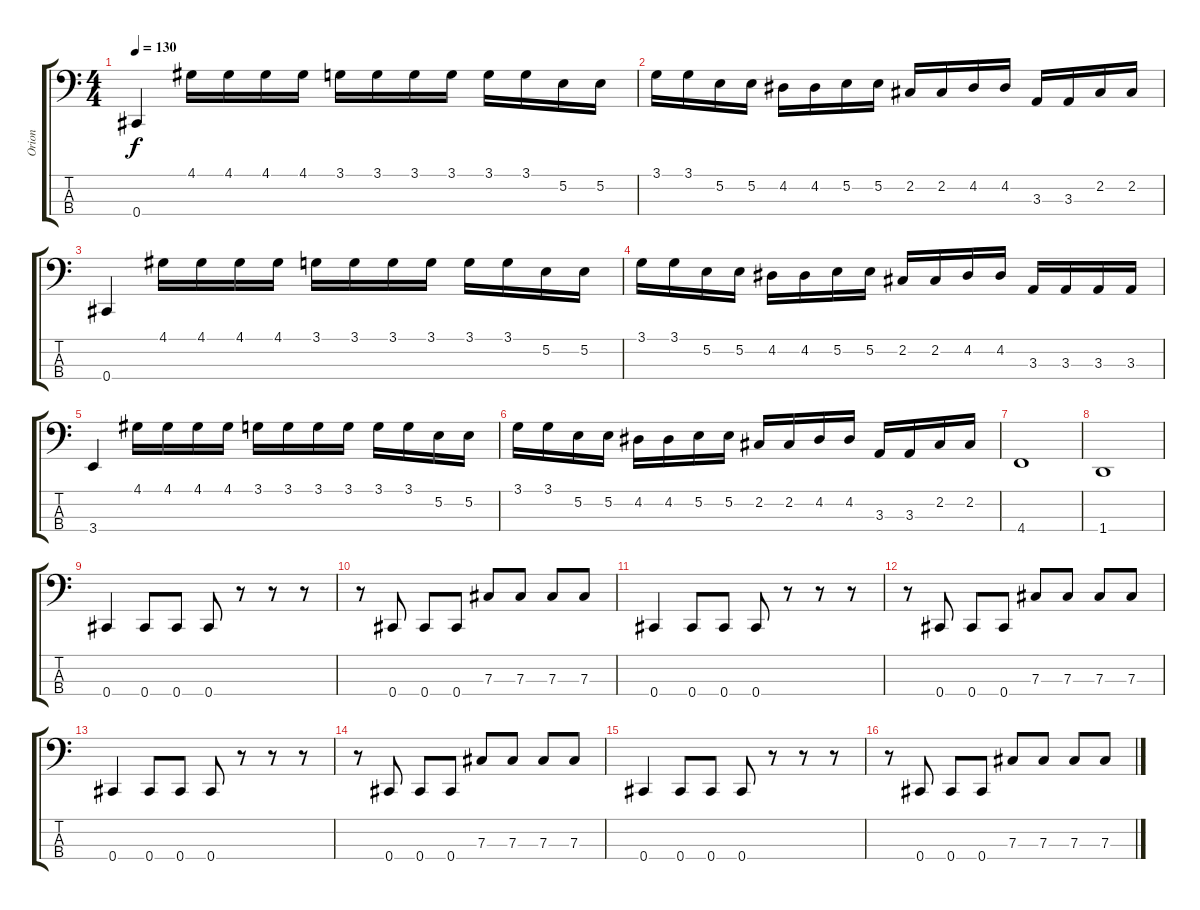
\track ("Orion" "Orion") {instrument electricbassfinger}
\staff {score tabs}
\tuning (E2 B1 Gb1 Db1) {hide}
\ts (4 4)
\tempo 130
\clef f4
\ks c
0.4.4{dy f} 4.1.16 4.1.16 4.1.16 4.1.16 3.1.16 3.1.16 3.1.16 3.1.16 3.1.16 3.1.16 5.2.16 5.2.16 |
3.1.16 3.1.16 5.2.16 5.2.16 4.2.16 4.2.16 5.2.16 5.2.16 2.2.16 2.2.16 4.2.16 4.2.16 3.3.16 3.3.16 2.2.16 2.2.16 |
0.4.4 4.1.16 4.1.16 4.1.16 4.1.16 3.1.16 3.1.16 3.1.16 3.1.16 3.1.16 3.1.16 5.2.16 5.2.16 |
3.1.16 3.1.16 5.2.16 5.2.16 4.2.16 4.2.16 5.2.16 5.2.16 2.2.16 2.2.16 4.2.16 4.2.16 3.3.16 3.3.16 3.3.16 3.3.16 |
3.4.4 4.1.16 4.1.16 4.1.16 4.1.16 3.1.16 3.1.16 3.1.16 3.1.16 3.1.16 3.1.16 5.2.16 5.2.16 |
3.1.16 3.1.16 5.2.16 5.2.16 4.2.16 4.2.16 5.2.16 5.2.16 2.2.16 2.2.16 4.2.16 4.2.16 3.3.16 3.3.16 2.2.16 2.2.16 |
4.4.1 |
1.4.1 |
0.4.4 0.4.8 0.4.8 0.4.8 r.8 r.8 r.8 |
r.8 0.4.8 0.4.8 0.4.8 7.3.8 7.3.8 7.3.8 7.3.8 |
0.4.4 0.4.8 0.4.8 0.4.8 r.8 r.8 r.8 |
r.8 0.4.8 0.4.8 0.4.8 7.3.8 7.3.8 7.3.8 7.3.8 |
0.4.4 0.4.8 0.4.8 0.4.8 r.8 r.8 r.8 |
r.8 0.4.8 0.4.8 0.4.8 7.3.8 7.3.8 7.3.8 7.3.8 |
0.4.4 0.4.8 0.4.8 0.4.8 r.8 r.8 r.8 |
r.8 0.4.8 0.4.8 0.4.8 7.3.8 7.3.8 7.3.8 7.3.8
